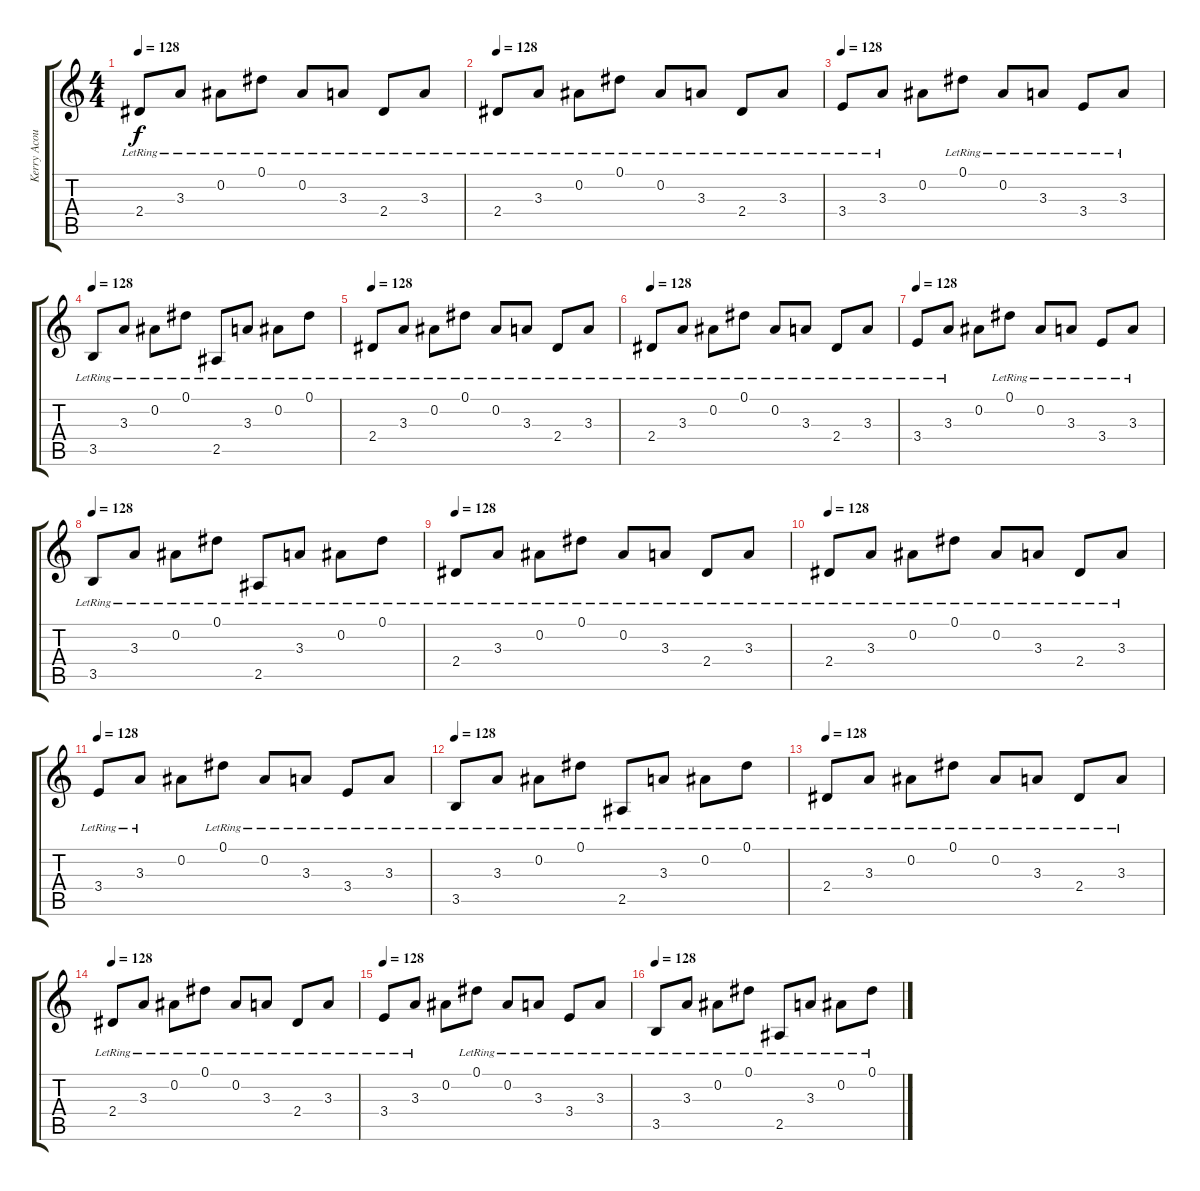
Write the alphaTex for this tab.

\track ("Kerry Acoustic" "Kerry Acou") {instrument electricguitarclean}
\staff {score tabs}
\tuning (Eb4 Bb3 Gb3 Db3 Ab2 Eb2) {hide}
\ts (4 4)
\tempo 128
\clef g2
\ks c
2.4{lr}.8{dy f instrument electricguitarclean} 3.3{lr}.8 0.2{lr}.8 0.1{lr}.8 0.2{lr}.8 3.3{lr}.8 2.4{lr}.8 3.3{lr}.8 |
\tempo 128
2.4{lr}.8{instrument electricguitarclean} 3.3{lr}.8 0.2{lr}.8 0.1{lr}.8 0.2{lr}.8 3.3{lr}.8 2.4{lr}.8 3.3{lr}.8 |
\tempo 128
3.4{lr}.8{instrument electricguitarclean} 3.3{lr}.8 0.2.8 0.1{lr}.8 0.2{lr}.8 3.3{lr}.8 3.4{lr}.8 3.3{lr}.8 |
\tempo 128
3.5{lr}.8 3.3{lr}.8 0.2{lr}.8 0.1{lr}.8 2.5{lr}.8 3.3{lr}.8 0.2{lr}.8 0.1{lr}.8 |
\tempo 128
2.4{lr}.8{instrument electricguitarclean} 3.3{lr}.8 0.2{lr}.8 0.1{lr}.8 0.2{lr}.8 3.3{lr}.8 2.4{lr}.8 3.3{lr}.8 |
\tempo 128
2.4{lr}.8{instrument electricguitarclean} 3.3{lr}.8 0.2{lr}.8 0.1{lr}.8 0.2{lr}.8 3.3{lr}.8 2.4{lr}.8 3.3{lr}.8 |
\tempo 128
3.4{lr}.8{instrument electricguitarclean} 3.3{lr}.8 0.2.8 0.1{lr}.8 0.2{lr}.8 3.3{lr}.8 3.4{lr}.8 3.3{lr}.8 |
\tempo 128
3.5{lr}.8 3.3{lr}.8 0.2{lr}.8 0.1{lr}.8 2.5{lr}.8 3.3{lr}.8 0.2{lr}.8 0.1{lr}.8 |
\tempo 128
2.4{lr}.8{instrument electricguitarclean} 3.3{lr}.8 0.2{lr}.8 0.1{lr}.8 0.2{lr}.8 3.3{lr}.8 2.4{lr}.8 3.3{lr}.8 |
\tempo 128
2.4{lr}.8{instrument electricguitarclean} 3.3{lr}.8 0.2{lr}.8 0.1{lr}.8 0.2{lr}.8 3.3{lr}.8 2.4{lr}.8 3.3{lr}.8 |
\tempo 128
3.4{lr}.8{instrument electricguitarclean} 3.3{lr}.8 0.2.8 0.1{lr}.8 0.2{lr}.8 3.3{lr}.8 3.4{lr}.8 3.3{lr}.8 |
\tempo 128
3.5{lr}.8 3.3{lr}.8 0.2{lr}.8 0.1{lr}.8 2.5{lr}.8 3.3{lr}.8 0.2{lr}.8 0.1{lr}.8 |
\tempo 128
2.4{lr}.8{instrument electricguitarclean} 3.3{lr}.8 0.2{lr}.8 0.1{lr}.8 0.2{lr}.8 3.3{lr}.8 2.4{lr}.8 3.3{lr}.8 |
\tempo 128
2.4{lr}.8{instrument electricguitarclean} 3.3{lr}.8 0.2{lr}.8 0.1{lr}.8 0.2{lr}.8 3.3{lr}.8 2.4{lr}.8 3.3{lr}.8 |
\tempo 128
3.4{lr}.8{instrument electricguitarclean} 3.3{lr}.8 0.2.8 0.1{lr}.8 0.2{lr}.8 3.3{lr}.8 3.4{lr}.8 3.3{lr}.8 |
\tempo 128
3.5{lr}.8 3.3{lr}.8 0.2{lr}.8 0.1{lr}.8 2.5{lr}.8 3.3{lr}.8 0.2{lr}.8 0.1{lr}.8
